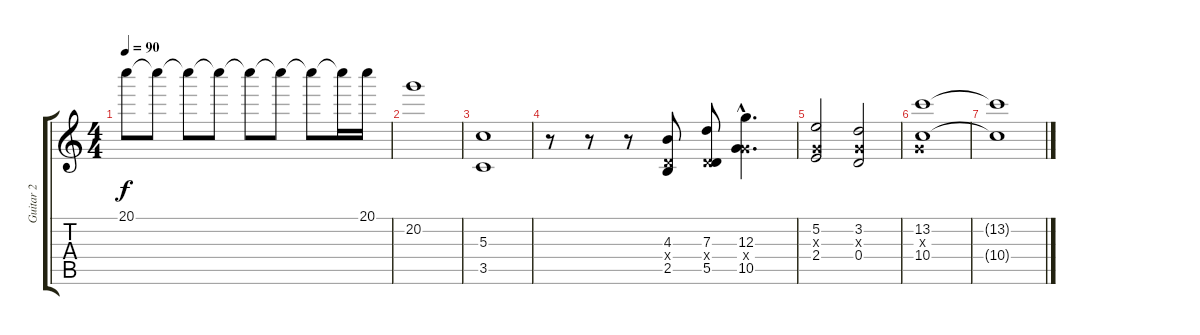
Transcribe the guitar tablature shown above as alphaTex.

\track ("Guitar 2" "Guitar 2") {instrument overdrivenguitar}
\staff {score tabs}
\tuning (E4 B3 G3 D3 A2 E2) {hide}
\ts (4 4)
\tempo 90
\clef g2
\ks c
20.1.8{dy f} 20.1{t}.8 20.1{t}.8 20.1{t}.8 20.1{t}.8 20.1{t}.8 20.1{t}.8 20.1{t}.16 20.1.16 |
20.2.1 |
(5.3 3.5).1 |
r.8 r.8 r.8 (4.3 0.4{x} 2.5).8 (7.3 0.4{x} 5.5).8 (12.3{hac} 5.4{hac x} 10.5{hac}).4{d} |
(5.2 0.3{x} 2.4).2 (3.2 0.3{x} 0.4).2 |
(13.2 0.3{x} 10.4).1 |
(13.2{t} 10.4{t}).1
